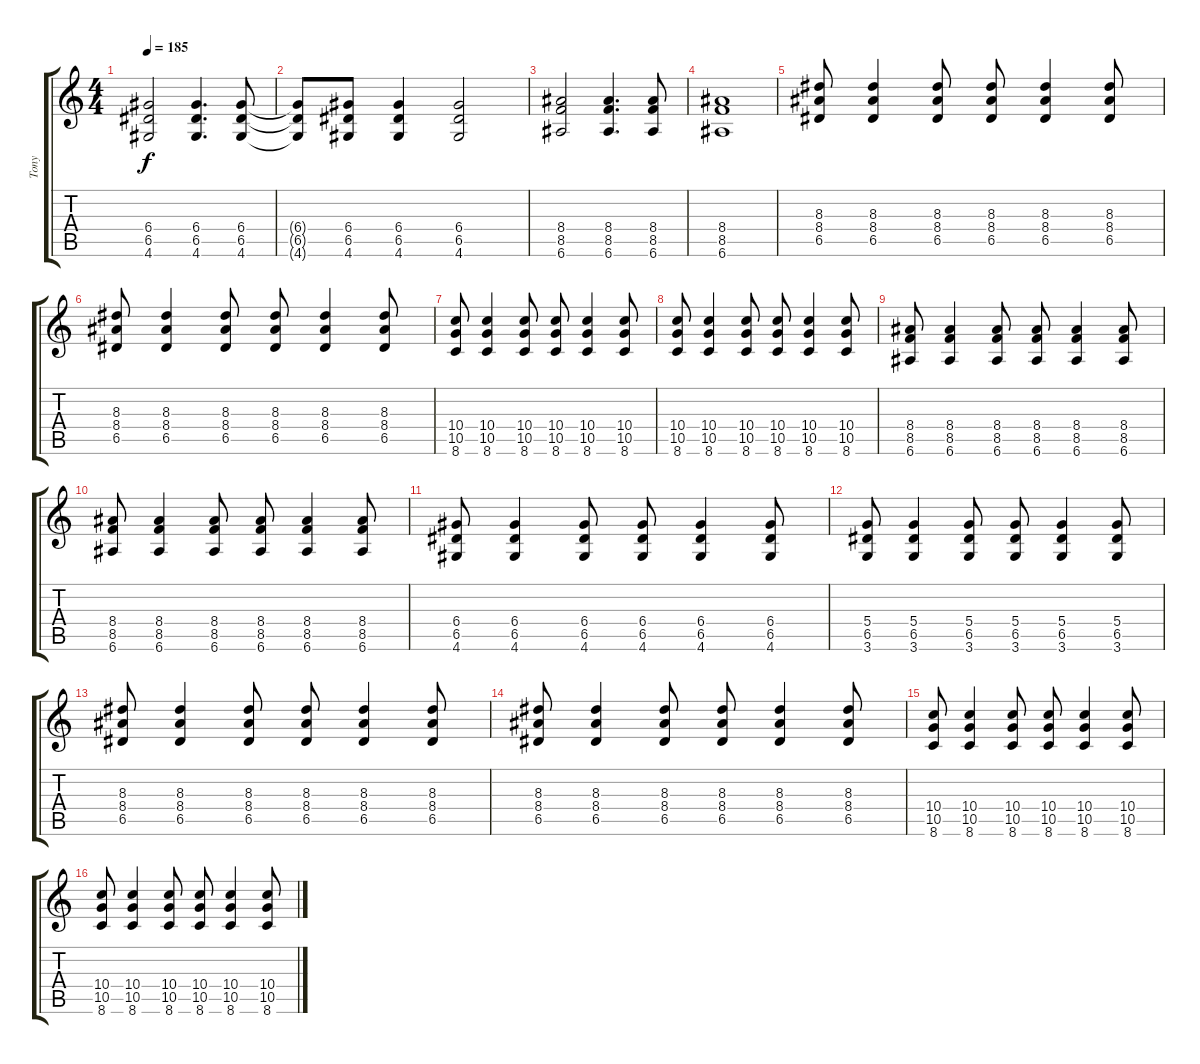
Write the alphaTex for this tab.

\track ("Tony" "Tony") {instrument distortionguitar}
\staff {score tabs}
\tuning (E4 B3 G3 D3 A2 E2) {hide}
\ts (4 4)
\tempo 185
\clef g2
\ks c
(6.4 6.5 4.6).2{dy f} (6.4 6.5 4.6).4{d} (6.4 6.5 4.6).8 |
(6.4{t} 6.5{t} 4.6{t}).8 (6.4 6.5 4.6).8 (6.4 6.5 4.6).4 (6.4 6.5 4.6).2 |
(8.4 8.5 6.6).2 (8.4 8.5 6.6).4{d} (8.4 8.5 6.6).8 |
(8.4 8.5 6.6).1 |
(8.3 8.4 6.5).8 (8.3 8.4 6.5).4 (8.3 8.4 6.5).8 (8.3 8.4 6.5).8 (8.3 8.4 6.5).4 (8.3 8.4 6.5).8 |
(8.3 8.4 6.5).8 (8.3 8.4 6.5).4 (8.3 8.4 6.5).8 (8.3 8.4 6.5).8 (8.3 8.4 6.5).4 (8.3 8.4 6.5).8 |
(10.4 10.5 8.6).8 (10.4 10.5 8.6).4 (10.4 10.5 8.6).8 (10.4 10.5 8.6).8 (10.4 10.5 8.6).4 (10.4 10.5 8.6).8 |
(10.4 10.5 8.6).8 (10.4 10.5 8.6).4 (10.4 10.5 8.6).8 (10.4 10.5 8.6).8 (10.4 10.5 8.6).4 (10.4 10.5 8.6).8 |
(8.4 8.5 6.6).8 (8.4 8.5 6.6).4 (8.4 8.5 6.6).8 (8.4 8.5 6.6).8 (8.4 8.5 6.6).4 (8.4 8.5 6.6).8 |
(8.4 8.5 6.6).8 (8.4 8.5 6.6).4 (8.4 8.5 6.6).8 (8.4 8.5 6.6).8 (8.4 8.5 6.6).4 (8.4 8.5 6.6).8 |
(6.4 6.5 4.6).8 (6.4 6.5 4.6).4 (6.4 6.5 4.6).8 (6.4 6.5 4.6).8 (6.4 6.5 4.6).4 (6.4 6.5 4.6).8 |
(5.4 6.5 3.6).8 (5.4 6.5 3.6).4 (5.4 6.5 3.6).8 (5.4 6.5 3.6).8 (5.4 6.5 3.6).4 (5.4 6.5 3.6).8 |
(8.3 8.4 6.5).8 (8.3 8.4 6.5).4 (8.3 8.4 6.5).8 (8.3 8.4 6.5).8 (8.3 8.4 6.5).4 (8.3 8.4 6.5).8 |
(8.3 8.4 6.5).8 (8.3 8.4 6.5).4 (8.3 8.4 6.5).8 (8.3 8.4 6.5).8 (8.3 8.4 6.5).4 (8.3 8.4 6.5).8 |
(10.4 10.5 8.6).8 (10.4 10.5 8.6).4 (10.4 10.5 8.6).8 (10.4 10.5 8.6).8 (10.4 10.5 8.6).4 (10.4 10.5 8.6).8 |
(10.4 10.5 8.6).8 (10.4 10.5 8.6).4 (10.4 10.5 8.6).8 (10.4 10.5 8.6).8 (10.4 10.5 8.6).4 (10.4 10.5 8.6).8
